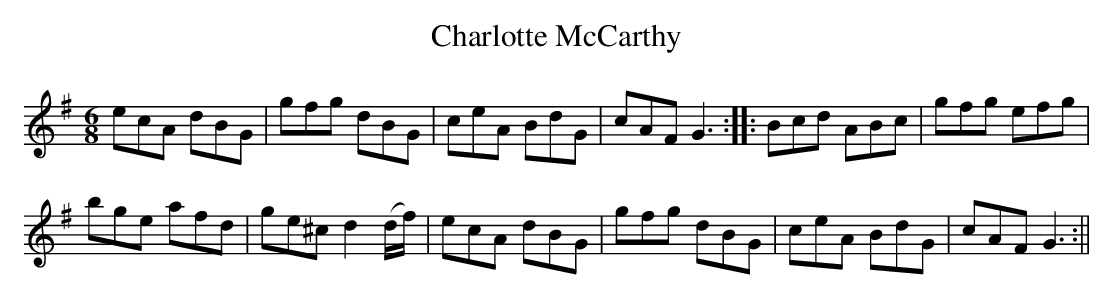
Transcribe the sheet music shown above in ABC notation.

X:1
T:Charlotte McCarthy
M:6/8
L:1/8
K:G
ecA dBG|gfg dBG|ceA BdG|cAF G3::Bcd ABc|gfg efg|
bge afd|ge^c d2 (d/f/)|ecA dBG|gfg dBG|ceA BdG|cAF G3:||
